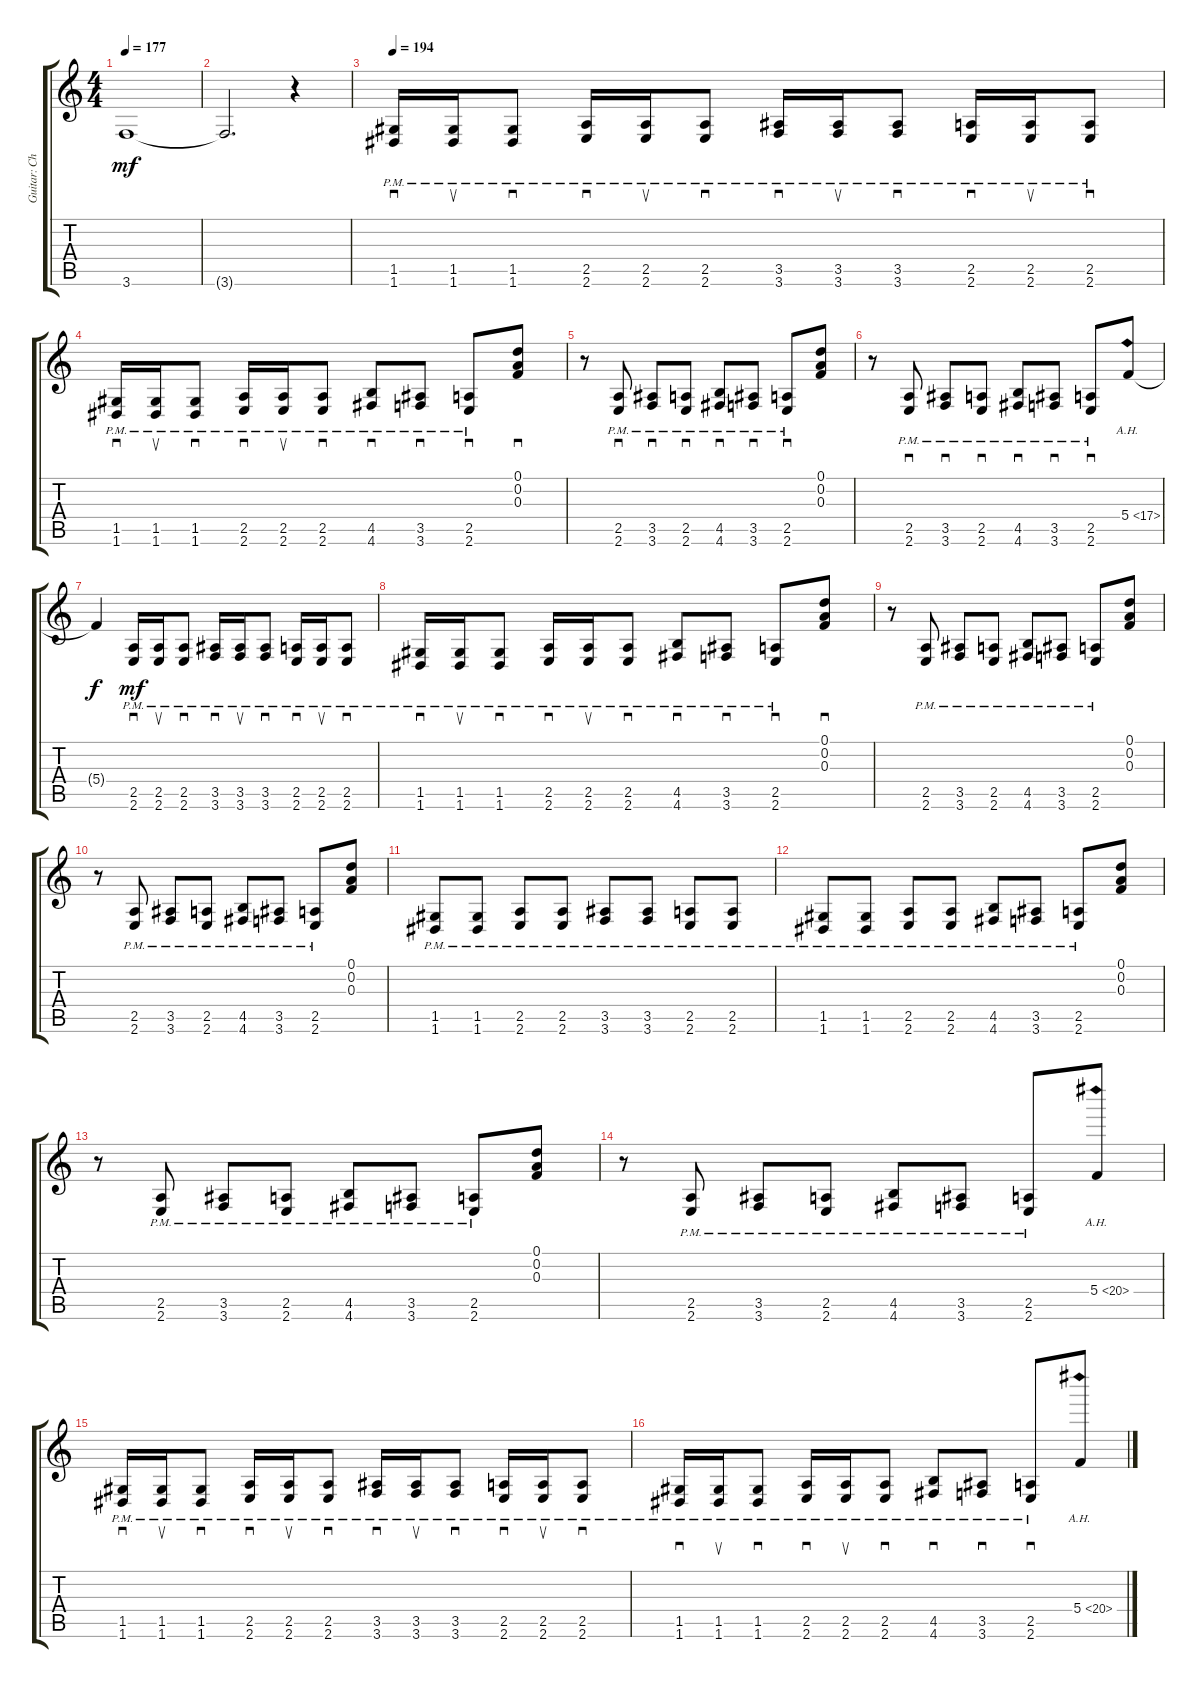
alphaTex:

\track ("Guitar: Christian Andreu" "Guitar: Ch") {instrument distortionguitar}
\staff {score tabs}
\tuning (D4 A3 F3 C3 G2 D2) {hide}
\ts (4 4)
\tempo 177
\clef g2
\ks c
3.6{t}.1{dy mf} |
3.6{t}.2{d} r.4 |
\tempo 194
(1.5{pm} 1.6{pm}).16{sd} (1.5{pm} 1.6{pm}).16{su} (1.5{pm} 1.6{pm}).8{sd} (2.5{pm} 2.6{pm}).16{sd} (2.5{pm} 2.6{pm}).16{su} (2.5{pm} 2.6{pm}).8{sd} (3.5{pm} 3.6{pm}).16{sd} (3.5{pm} 3.6{pm}).16{su} (3.5{pm} 3.6{pm}).8{sd} (2.5{pm} 2.6{pm}).16{sd} (2.5{pm} 2.6{pm}).16{su} (2.5{pm} 2.6{pm}).8{sd} |
(1.5{pm} 1.6{pm}).16{sd} (1.5{pm} 1.6{pm}).16{su} (1.5{pm} 1.6{pm}).8{sd} (2.5{pm} 2.6{pm}).16{sd} (2.5{pm} 2.6{pm}).16{su} (2.5{pm} 2.6{pm}).8{sd} (4.5{pm} 4.6{pm}).8{sd} (3.5{pm} 3.6{pm}).8{sd} (2.5{pm} 2.6{pm}).8{sd} (0.1 0.2 0.3).8{sd} |
r.8 (2.5{pm} 2.6{pm}).8{sd} (3.5{pm} 3.6{pm}).8{sd} (2.5{pm} 2.6{pm}).8{sd} (4.5{pm} 4.6{pm}).8{sd} (3.5{pm} 3.6{pm}).8{sd} (2.5{pm} 2.6{pm}).8{sd} (0.1 0.2 0.3).8 |
r.8 (2.5{pm} 2.6{pm}).8{sd} (3.5{pm} 3.6{pm}).8{sd} (2.5{pm} 2.6{pm}).8{sd} (4.5{pm} 4.6{pm}).8{sd} (3.5{pm} 3.6{pm}).8{sd} (2.5{pm} 2.6{pm}).8{sd} 5.4{ah 12}.8 |
5.4{t}.4{dy f} (2.5{pm} 2.6{pm}).16{sd dy mf} (2.5{pm} 2.6{pm}).16{su} (2.5{pm} 2.6{pm}).8{sd} (3.5{pm} 3.6{pm}).16{sd} (3.5{pm} 3.6{pm}).16{su} (3.5{pm} 3.6{pm}).8{sd} (2.5{pm} 2.6{pm}).16{sd} (2.5{pm} 2.6{pm}).16{su} (2.5{pm} 2.6{pm}).8{sd} |
(1.5{pm} 1.6{pm}).16{sd} (1.5{pm} 1.6{pm}).16{su} (1.5{pm} 1.6{pm}).8{sd} (2.5{pm} 2.6{pm}).16{sd} (2.5{pm} 2.6{pm}).16{su} (2.5{pm} 2.6{pm}).8{sd} (4.5{pm} 4.6{pm}).8{sd} (3.5{pm} 3.6{pm}).8{sd} (2.5{pm} 2.6{pm}).8{sd} (0.1 0.2 0.3).8{sd} |
r.8 (2.5{pm} 2.6{pm}).8 (3.5{pm} 3.6{pm}).8 (2.5{pm} 2.6{pm}).8 (4.5{pm} 4.6{pm}).8 (3.5{pm} 3.6{pm}).8 (2.5{pm} 2.6{pm}).8 (0.1 0.2 0.3).8 |
r.8 (2.5{pm} 2.6{pm}).8 (3.5{pm} 3.6{pm}).8 (2.5{pm} 2.6{pm}).8 (4.5{pm} 4.6{pm}).8 (3.5{pm} 3.6{pm}).8 (2.5{pm} 2.6{pm}).8 (0.1 0.2 0.3).8 |
(1.5{pm} 1.6{pm}).8 (1.5{pm} 1.6{pm}).8 (2.5{pm} 2.6{pm}).8 (2.5{pm} 2.6{pm}).8 (3.5{pm} 3.6{pm}).8 (3.5{pm} 3.6{pm}).8 (2.5{pm} 2.6{pm}).8 (2.5{pm} 2.6{pm}).8 |
(1.5{pm} 1.6{pm}).8 (1.5{pm} 1.6{pm}).8 (2.5{pm} 2.6{pm}).8 (2.5{pm} 2.6{pm}).8 (4.5{pm} 4.6{pm}).8 (3.5{pm} 3.6{pm}).8 (2.5{pm} 2.6{pm}).8 (0.1 0.2 0.3).8 |
r.8 (2.5{pm} 2.6{pm}).8 (3.5{pm} 3.6{pm}).8 (2.5{pm} 2.6{pm}).8 (4.5{pm} 4.6{pm}).8 (3.5{pm} 3.6{pm}).8 (2.5{pm} 2.6{pm}).8 (0.1 0.2 0.3).8 |
r.8 (2.5{pm} 2.6{pm}).8 (3.5{pm} 3.6{pm}).8 (2.5{pm} 2.6{pm}).8 (4.5{pm} 4.6{pm}).8 (3.5{pm} 3.6{pm}).8 (2.5{pm} 2.6{pm}).8 5.4{ah 15}.8 |
(1.5{pm} 1.6{pm}).16{sd} (1.5{pm} 1.6{pm}).16{su} (1.5{pm} 1.6{pm}).8{sd} (2.5{pm} 2.6{pm}).16{sd} (2.5{pm} 2.6{pm}).16{su} (2.5{pm} 2.6{pm}).8{sd} (3.5{pm} 3.6{pm}).16{sd} (3.5{pm} 3.6{pm}).16{su} (3.5{pm} 3.6{pm}).8{sd} (2.5{pm} 2.6{pm}).16{sd} (2.5{pm} 2.6{pm}).16{su} (2.5{pm} 2.6{pm}).8{sd} |
(1.5{pm} 1.6{pm}).16{sd} (1.5{pm} 1.6{pm}).16{su} (1.5{pm} 1.6{pm}).8{sd} (2.5{pm} 2.6{pm}).16{sd} (2.5{pm} 2.6{pm}).16{su} (2.5{pm} 2.6{pm}).8{sd} (4.5{pm} 4.6{pm}).8{sd} (3.5{pm} 3.6{pm}).8{sd} (2.5{pm} 2.6{pm}).8{sd} 5.4{ah 15}.8
